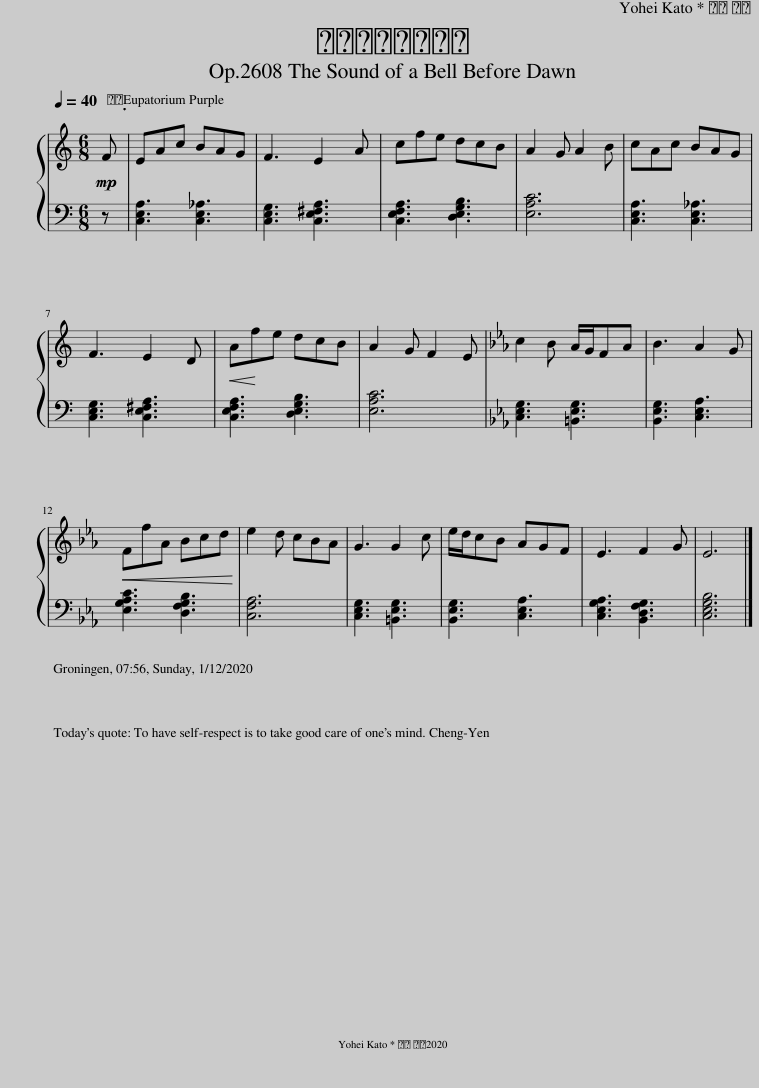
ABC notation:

X:1
%%score { 1 | 2 }
L:1/8
Q:1/4=40
M:6/8
I:linebreak $
K:C
V:1 treble
V:2 bass
V:1
!mp! F | EAc BAG | F3 E2 A | cfe dcB | A2 G A2 B | %5
 cAc BAG |$ F3 E2 D |!<(! Afe dcB!<)! | A2 G F2 E |[K:Eb] c2 B A/G/FA | %10
 B3 A2 G |$!<(! FfA Bcd!<)! | e2 d cBA | G3 G2 c | e/d/cB AGF | %15
 E3 F2 G | E6 |] %17
V:2
 z | [C,E,A,]3 [C,E,_A,]3 | [C,E,G,]3 [C,E,^F,A,]3 | [C,E,F,A,]3 [D,E,G,B,]3 | [E,A,C]6 | %5
 [C,E,A,]3 [C,E,_A,]3 |$ [C,E,G,]3 [C,E,^F,A,]3 | [C,E,F,A,]3 [D,E,G,B,]3 | [E,A,C]6 |[K:Eb] [C,E,G,]3 [=B,,E,G,]3 | %10
 [B,,E,G,]3 [C,E,A,]3 |$ [E,G,A,C]3 [D,F,G,B,]3 | [C,F,A,]6 | [C,E,G,]3 [=B,,E,G,]3 | [B,,E,G,]3 [C,E,A,]3 | %15
 [C,E,G,A,]3 [B,,D,F,G,]3 | [C,E,G,B,]6 |] %17
